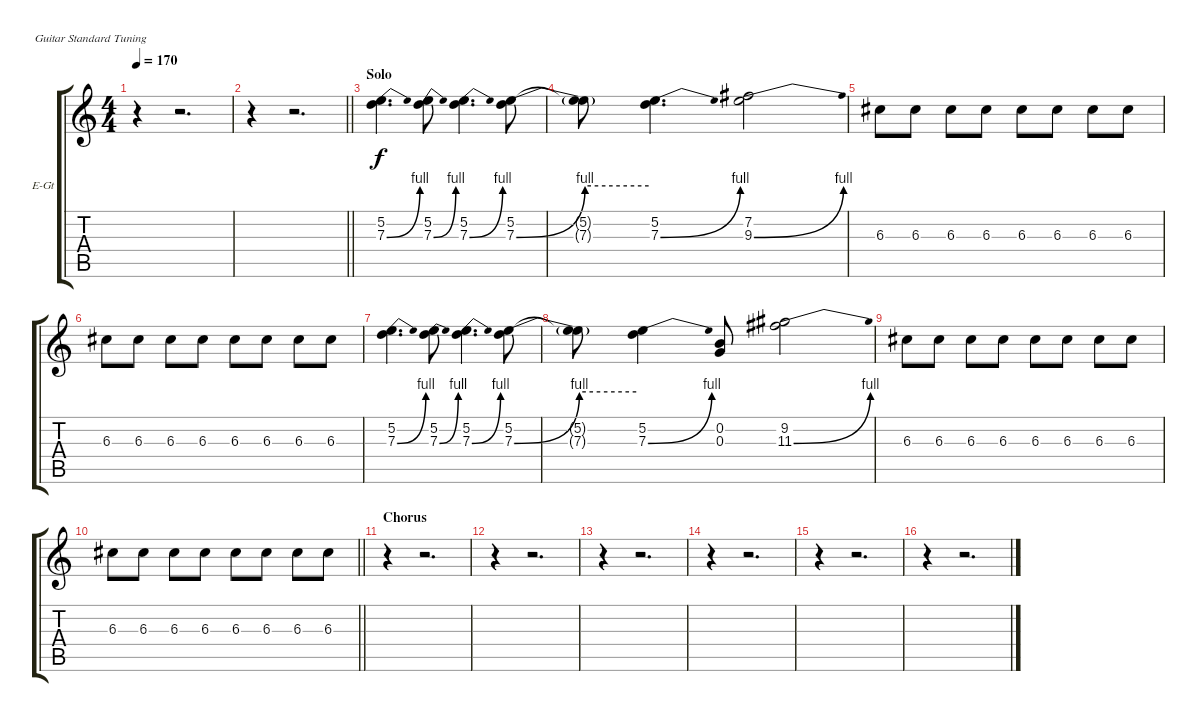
\bracketExtendMode groupsimilarinstruments
\firstSystemTrackNameOrientation horizontal
\otherSystemsTrackNameOrientation horizontal
\track ("Guitar" "E-Gt") {instrument distortionguitar}
\staff {score tabs}
\tuning (E4 B3 G3 D3 A2 E2)
\ts (4 4)
\tempo 170
\clef g2
\ks c
r.4{dy f} r.2{d} |
\barLineRight lightlight
r.4 r.2{d} |
\section ("" "Solo")
(5.2 7.3{be (bend 0 0 60 4)}).4{d} (5.2 7.3{be (bend 0 0 60 4)}).8 (5.2 7.3{be (bend 0 0 60 4)}).4{d} (5.2 7.3{be (bend 0 0 60 4)}).8 |
(5.2{t} 7.3{be (hold 0 4 60 4) t}).8 (5.2 7.3{be (bend 0 0 60 4)}).4{d} (7.2 9.3{be (bend 0 0 60 4)}).2 |
6.3.8 6.3.8 6.3.8 6.3.8 6.3.8 6.3.8 6.3.8 6.3.8 |
6.3.8 6.3.8 6.3.8 6.3.8 6.3.8 6.3.8 6.3.8 6.3.8 |
(5.2 7.3{be (bend 0 0 60 4)}).4{d} (5.2 7.3{be (bend 0 0 60 4)}).8 (5.2 7.3{be (bend 0 0 60 4)}).4{d} (5.2 7.3{be (bend 0 0 60 4)}).8 |
(5.2{t} 7.3{be (hold 0 4 60 4) t}).8 (5.2 7.3{be (bend 0 0 60 4)}).4 (0.2 0.3).8 (9.2 11.3{be (bend 0 0 60 4)}).2 |
6.3.8 6.3.8 6.3.8 6.3.8 6.3.8 6.3.8 6.3.8 6.3.8 |
\barLineRight lightlight
6.3.8 6.3.8 6.3.8 6.3.8 6.3.8 6.3.8 6.3.8 6.3.8 |
\section ("" "Chorus")
r.4 r.2{d} |
r.4 r.2{d} |
r.4 r.2{d} |
r.4 r.2{d} |
r.4 r.2{d} |
r.4 r.2{d}
